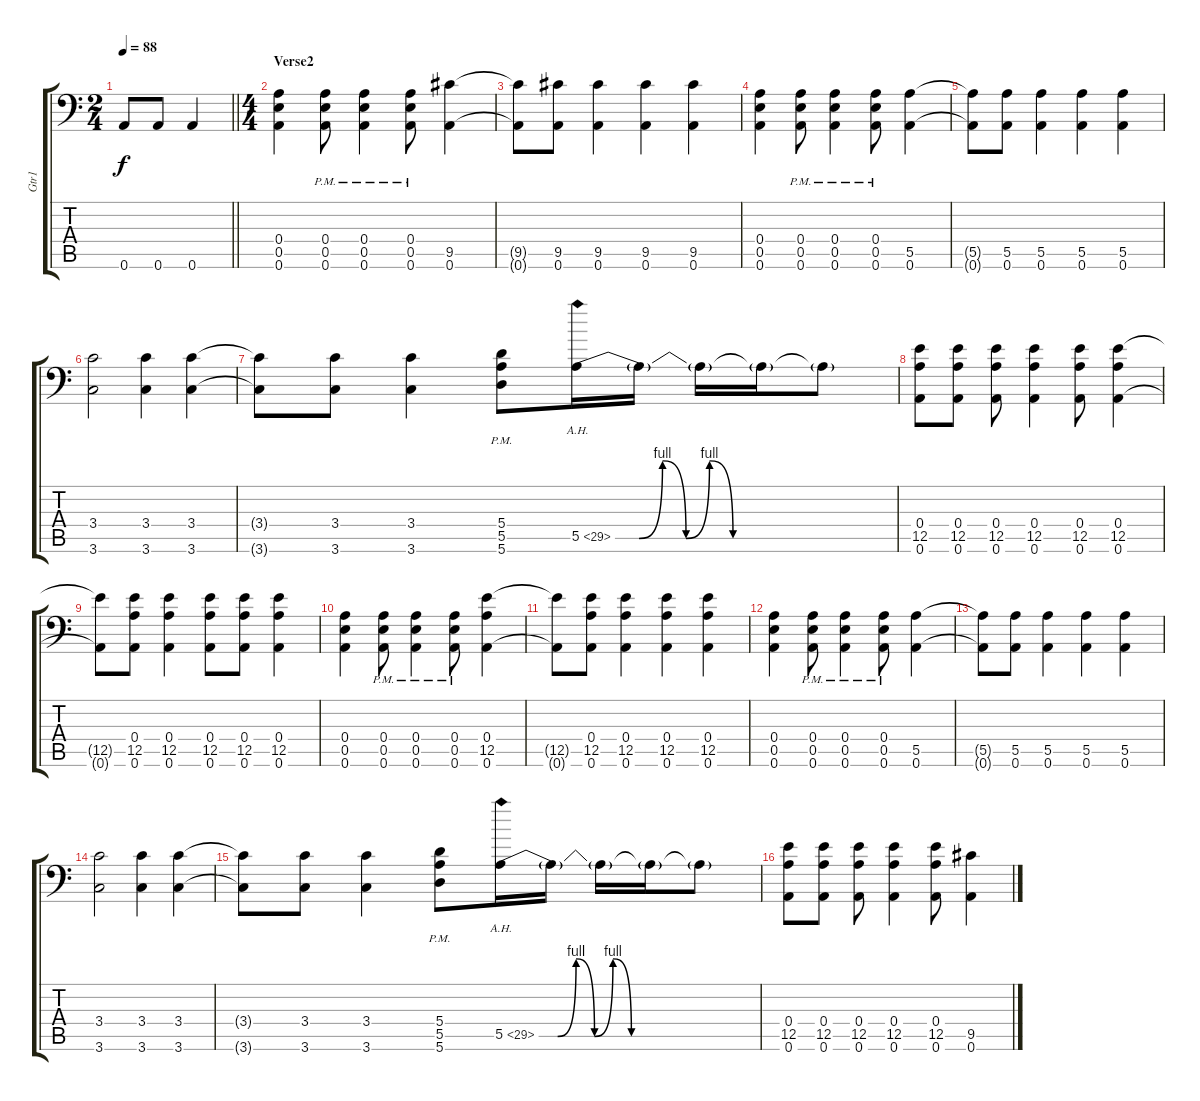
\track ("Gtr1" "Gtr1") {instrument distortionguitar}
\staff {score tabs}
\tuning (Db4 A3 E3 A2 E2 A1) {hide}
\ts (2 4)
\tempo 88
\clef f4
\barLineRight lightlight
\ks c
0.6.8{dy f} 0.6.8 0.6.4 |
\ts (4 4)
\section ("" "Verse2")
(0.4 0.5 0.6).4 (0.4{pm} 0.5{pm} 0.6{pm}).8 (0.4{pm} 0.5{pm} 0.6{pm}).4 (0.4{pm} 0.5{pm} 0.6{pm}).8 (9.5 0.6).4 |
(9.5{t} 0.6{t}).8 (9.5 0.6).8 (9.5 0.6).4 (9.5 0.6).4 (9.5 0.6).4 |
(0.4 0.5 0.6).4 (0.4{pm} 0.5{pm} 0.6{pm}).8 (0.4{pm} 0.5{pm} 0.6{pm}).4 (0.4{pm} 0.5{pm} 0.6{pm}).8 (5.5 0.6).4 |
(5.5{t} 0.6{t}).8 (5.5 0.6).8 (5.5 0.6).4 (5.5 0.6).4 (5.5 0.6).4 |
(3.4 3.6).2 (3.4 3.6).4 (3.4 3.6).4 |
(3.4{t} 3.6{t}).8 (3.4 3.6).8 (3.4 3.6).4 (5.4{pm} 5.5{pm} 5.6{pm}).8 5.5{be (custom 0 0 5 0 10 4 15 0 20 4 25 0 60 0) ah 24}.16 5.5{t}.16 5.5{t}.16 5.5{t}.16 5.5{t}.8 |
(0.4 12.5 0.6).8 (0.4 12.5 0.6).8 (0.4 12.5 0.6).8 (0.4 12.5 0.6).4 (0.4 12.5 0.6).8 (0.4 12.5 0.6).4 |
(12.5{t} 0.6{t}).8 (0.4 12.5 0.6).8 (0.4 12.5 0.6).4 (0.4 12.5 0.6).8 (0.4 12.5 0.6).8 (0.4 12.5 0.6).4 |
(0.4 0.5 0.6).4 (0.4{pm} 0.5{pm} 0.6{pm}).8 (0.4{pm} 0.5{pm} 0.6{pm}).4 (0.4{pm} 0.5{pm} 0.6{pm}).8 (0.4 12.5 0.6).4 |
(12.5{t} 0.6{t}).8 (0.4 12.5 0.6).8 (0.4 12.5 0.6).4 (0.4 12.5 0.6).4 (0.4 12.5 0.6).4 |
(0.4 0.5 0.6).4 (0.4{pm} 0.5{pm} 0.6{pm}).8 (0.4{pm} 0.5{pm} 0.6{pm}).4 (0.4{pm} 0.5{pm} 0.6{pm}).8 (5.5 0.6).4 |
(5.5{t} 0.6{t}).8 (5.5 0.6).8 (5.5 0.6).4 (5.5 0.6).4 (5.5 0.6).4 |
(3.4 3.6).2 (3.4 3.6).4 (3.4 3.6).4 |
(3.4{t} 3.6{t}).8 (3.4 3.6).8 (3.4 3.6).4 (5.4{pm} 5.5{pm} 5.6{pm}).8 5.5{be (custom 0 0 5 0 10 4 15 0 20 4 25 0 60 0) ah 24}.16 5.5{t}.16 5.5{t}.16 5.5{t}.16 5.5{t}.8 |
(0.4 12.5 0.6).8 (0.4 12.5 0.6).8 (0.4 12.5 0.6).8 (0.4 12.5 0.6).4 (0.4 12.5 0.6).8 (9.5 0.6).4
